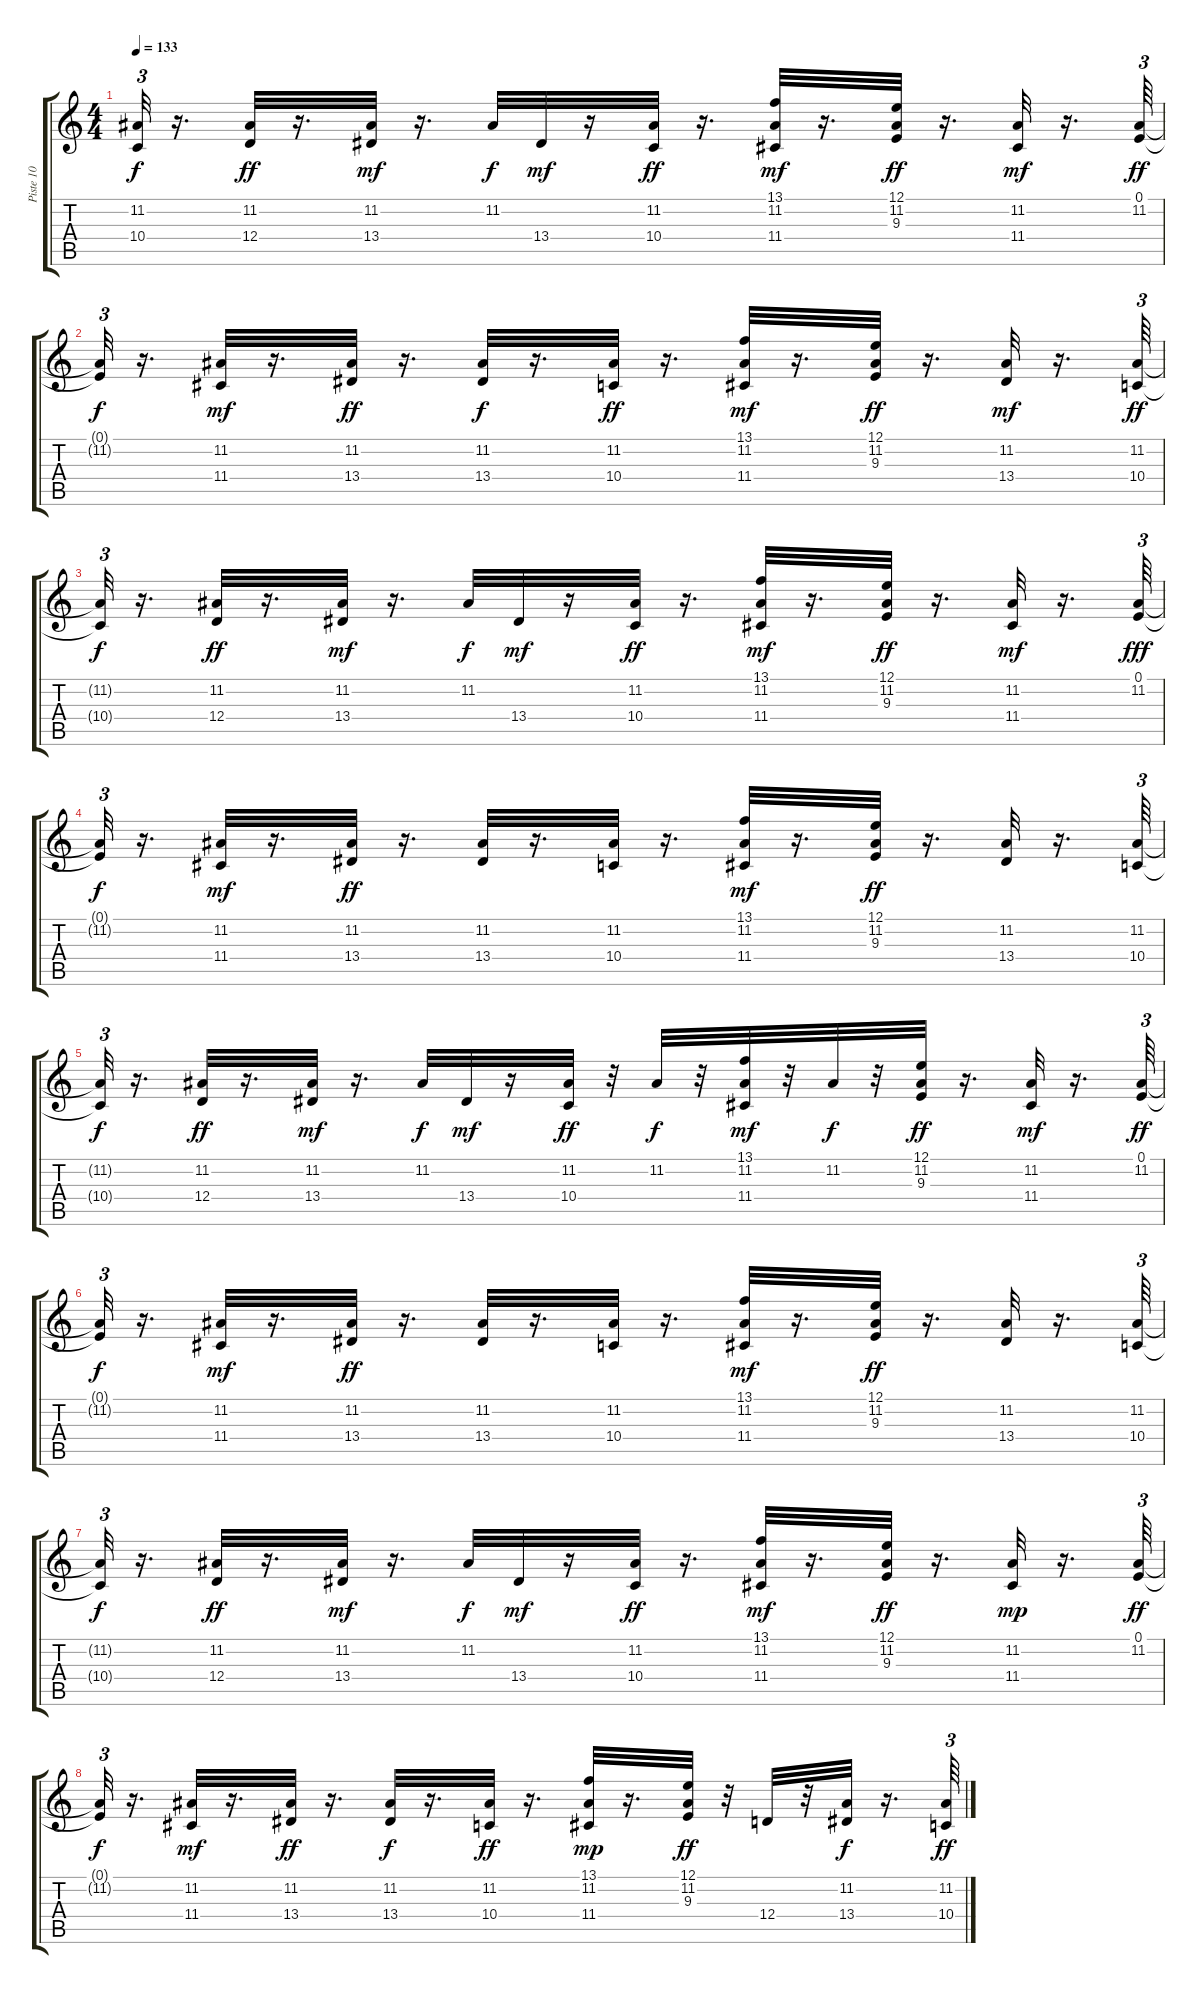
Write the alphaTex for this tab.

\track ("Piste 10" "Piste 10") {instrument acousticgrandpiano}
\staff {score tabs}
\tuning (E4 B3 G3 D3 A2 E2) {hide}
\ts (4 4)
\tempo 133
\clef g2
\ks c
(11.2{t} 10.4{t}).32{tu (3 2) dy f} r.16{d} (11.2 12.4).32{dy ff} r.16{d} (11.2 13.4).32{dy mf} r.16{d} 11.2.32{dy f} 13.4.32{dy mf} r.16 (11.2 10.4).32{dy ff} r.16{d} (13.1 11.2 11.4).32{dy mf} r.16{d} (12.1 11.2 9.3).32{dy ff} r.16{d} (11.2 11.4).32{dy mf} r.16{d} (0.1 11.2).64{tu (3 2) dy ff} |
(0.1{t} 11.2{t}).32{tu (3 2) dy f} r.16{d} (11.2 11.4).32{dy mf} r.16{d} (11.2 13.4).32{dy ff} r.16{d} (11.2 13.4).32{dy f} r.16{d} (11.2 10.4).32{dy ff} r.16{d} (13.1 11.2 11.4).32{dy mf} r.16{d} (12.1 11.2 9.3).32{dy ff} r.16{d} (11.2 13.4).32{dy mf} r.16{d} (11.2 10.4).64{tu (3 2) dy ff} |
(11.2{t} 10.4{t}).32{tu (3 2) dy f} r.16{d} (11.2 12.4).32{dy ff} r.16{d} (11.2 13.4).32{dy mf} r.16{d} 11.2.32{dy f} 13.4.32{dy mf} r.16 (11.2 10.4).32{dy ff} r.16{d} (13.1 11.2 11.4).32{dy mf} r.16{d} (12.1 11.2 9.3).32{dy ff} r.16{d} (11.2 11.4).32{dy mf} r.16{d} (0.1 11.2).64{tu (3 2) dy fff} |
(0.1{t} 11.2{t}).32{tu (3 2) dy f} r.16{d} (11.2 11.4).32{dy mf} r.16{d} (11.2 13.4).32{dy ff} r.16{d} (11.2 13.4).32 r.16{d} (11.2 10.4).32 r.16{d} (13.1 11.2 11.4).32{dy mf} r.16{d} (12.1 11.2 9.3).32{dy ff} r.16{d} (11.2 13.4).32 r.16{d} (11.2 10.4).64{tu (3 2)} |
(11.2{t} 10.4{t}).32{tu (3 2) dy f} r.16{d} (11.2 12.4).32{dy ff} r.16{d} (11.2 13.4).32{dy mf} r.16{d} 11.2.32{dy f} 13.4.32{dy mf} r.16 (11.2 10.4).32{dy ff} r.32 11.2.32{dy f} r.32 (13.1 11.2 11.4).32{dy mf} r.32 11.2.32{dy f} r.32 (12.1 11.2 9.3).32{dy ff} r.16{d} (11.2 11.4).32{dy mf} r.16{d} (0.1 11.2).64{tu (3 2) dy ff} |
(0.1{t} 11.2{t}).32{tu (3 2) dy f} r.16{d} (11.2 11.4).32{dy mf} r.16{d} (11.2 13.4).32{dy ff} r.16{d} (11.2 13.4).32 r.16{d} (11.2 10.4).32 r.16{d} (13.1 11.2 11.4).32{dy mf} r.16{d} (12.1 11.2 9.3).32{dy ff} r.16{d} (11.2 13.4).32 r.16{d} (11.2 10.4).64{tu (3 2)} |
(11.2{t} 10.4{t}).32{tu (3 2) dy f} r.16{d} (11.2 12.4).32{dy ff} r.16{d} (11.2 13.4).32{dy mf} r.16{d} 11.2.32{dy f} 13.4.32{dy mf} r.16 (11.2 10.4).32{dy ff} r.16{d} (13.1 11.2 11.4).32{dy mf} r.16{d} (12.1 11.2 9.3).32{dy ff} r.16{d} (11.2 11.4).32{dy mp} r.16{d} (0.1 11.2).64{tu (3 2) dy ff} |
(0.1{t} 11.2{t}).32{tu (3 2) dy f} r.16{d} (11.2 11.4).32{dy mf} r.16{d} (11.2 13.4).32{dy ff} r.16{d} (11.2 13.4).32{dy f} r.16{d} (11.2 10.4).32{dy ff} r.16{d} (13.1 11.2 11.4).32{dy mp} r.16{d} (12.1 11.2 9.3).32{dy ff} r.32 12.4.32 r.32 (11.2 13.4).32{dy f} r.16{d} (11.2 10.4).64{tu (3 2) dy ff}
